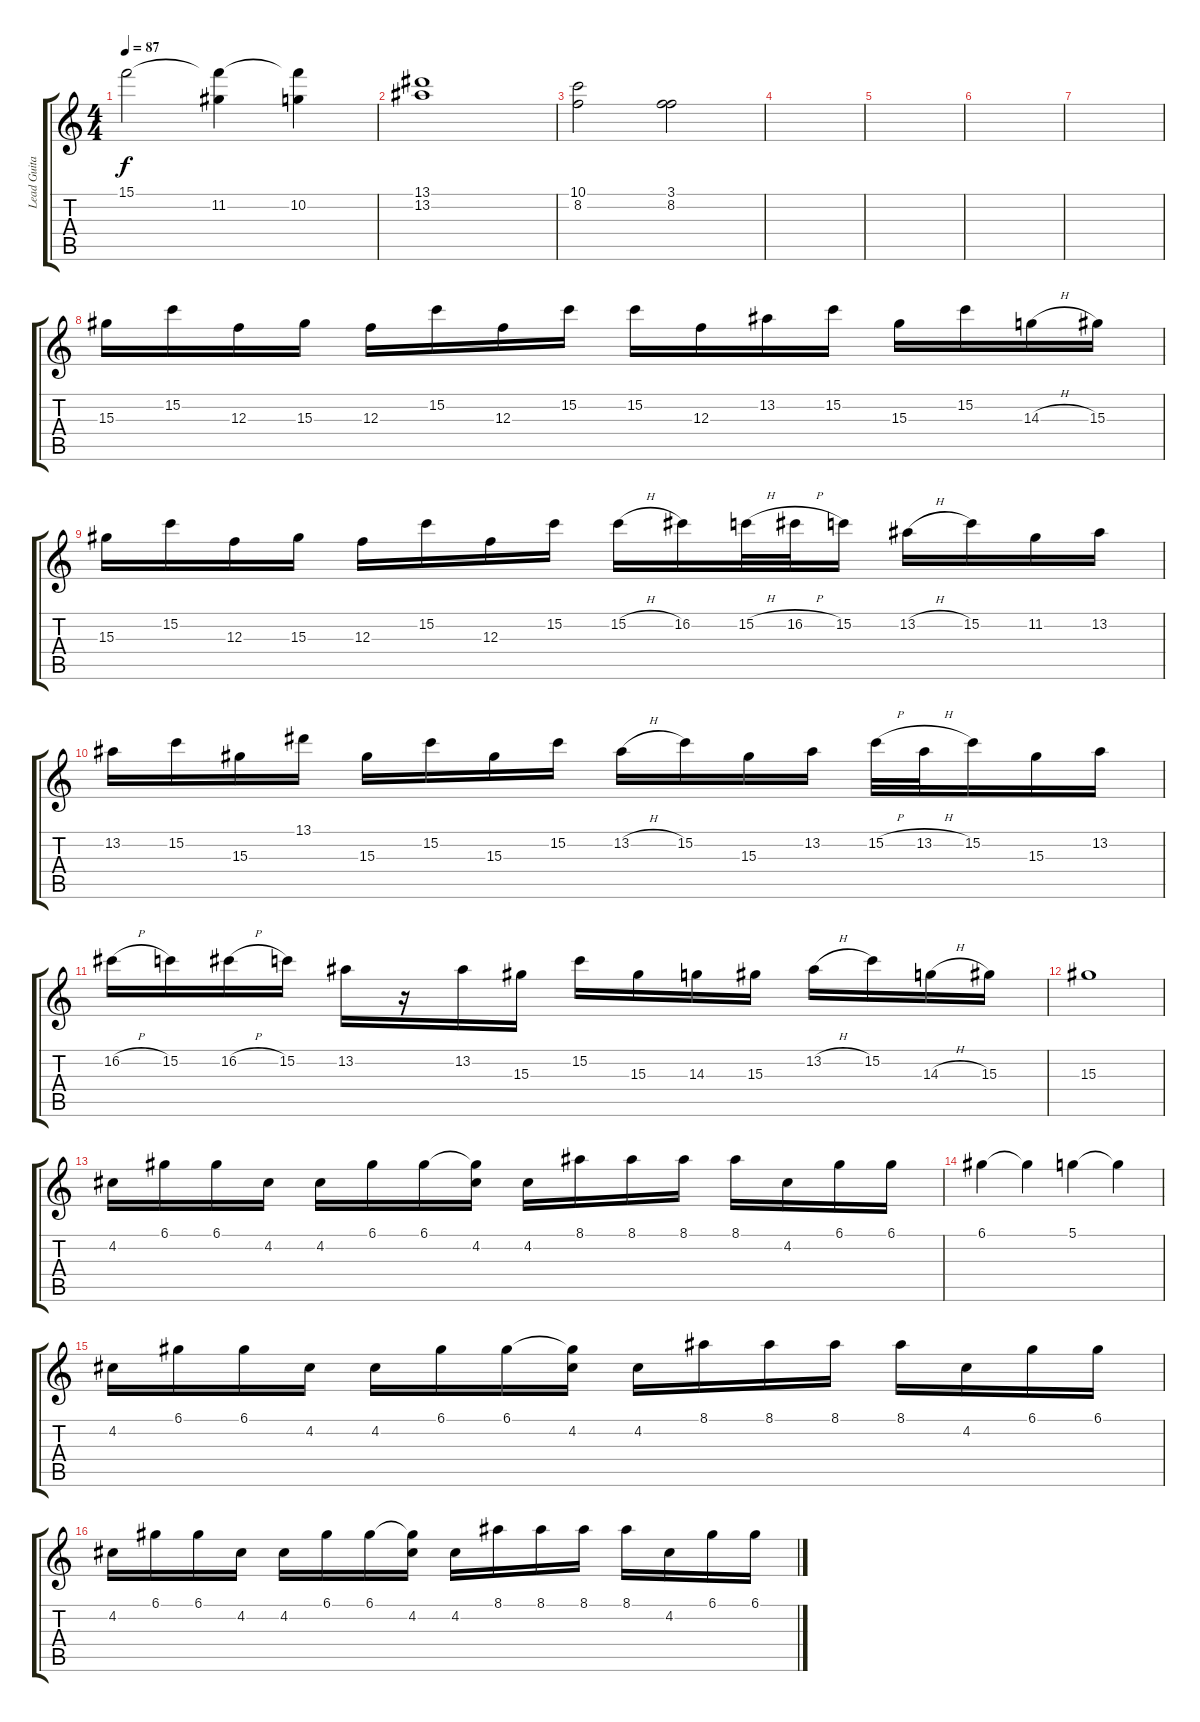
\track ("Lead Guitar" "Lead Guita") {instrument distortionguitar}
\staff {score tabs}
\tuning (D4 A3 F3 C3 G2 C2) {hide}
\ts (4 4)
\tempo 87
\clef g2
\ks c
15.1.2{dy f} (15.1{t} 11.2).4 (15.1{t} 10.2).4 |
(13.1 13.2).1 |
(10.1 8.2).2 (3.1 8.2).2 |
|
|
|
|
15.3.16 15.2.16 12.3.16 15.3.16 12.3.16 15.2.16 12.3.16 15.2.16 15.2.16 12.3.16 13.2.16 15.2.16 15.3.16 15.2.16 14.3{h}.16 15.3.16 |
15.3.16 15.2.16 12.3.16 15.3.16 12.3.16 15.2.16 12.3.16 15.2.16 15.2{h}.16 16.2.16 15.2{h}.32 16.2{h}.32 15.2.16 13.2{h}.16 15.2.16 11.2.16 13.2.16 |
13.2.16 15.2.16 15.3.16 13.1.16 15.3.16 15.2.16 15.3.16 15.2.16 13.2{h}.16 15.2.16 15.3.16 13.2.16 15.2{h}.32 13.2{h}.32 15.2.16 15.3.16 13.2.16 |
16.2{h}.16 15.2.16 16.2{h}.16 15.2.16 13.2.16 r.16 13.2.16 15.3.16 15.2.16 15.3.16 14.3.16 15.3.16 13.2{h}.16 15.2.16 14.3{h}.16 15.3.16 |
15.3.1 |
4.2.16{volume 14} 6.1.16 6.1.16 4.2.16 4.2.16 6.1.16 6.1.16 (6.1{t} 4.2).16 4.2.16 8.1.16 8.1.16 8.1.16 8.1.16 4.2.16 6.1.16 6.1.16 |
6.1.4 6.1{t}.4 5.1.4 5.1{t}.4 |
4.2.16{volume 14} 6.1.16 6.1.16 4.2.16 4.2.16 6.1.16 6.1.16 (6.1{t} 4.2).16 4.2.16 8.1.16 8.1.16 8.1.16 8.1.16 4.2.16 6.1.16 6.1.16 |
4.2.16{volume 14} 6.1.16 6.1.16 4.2.16 4.2.16 6.1.16 6.1.16 (6.1{t} 4.2).16 4.2.16 8.1.16 8.1.16 8.1.16 8.1.16 4.2.16 6.1.16 6.1.16
